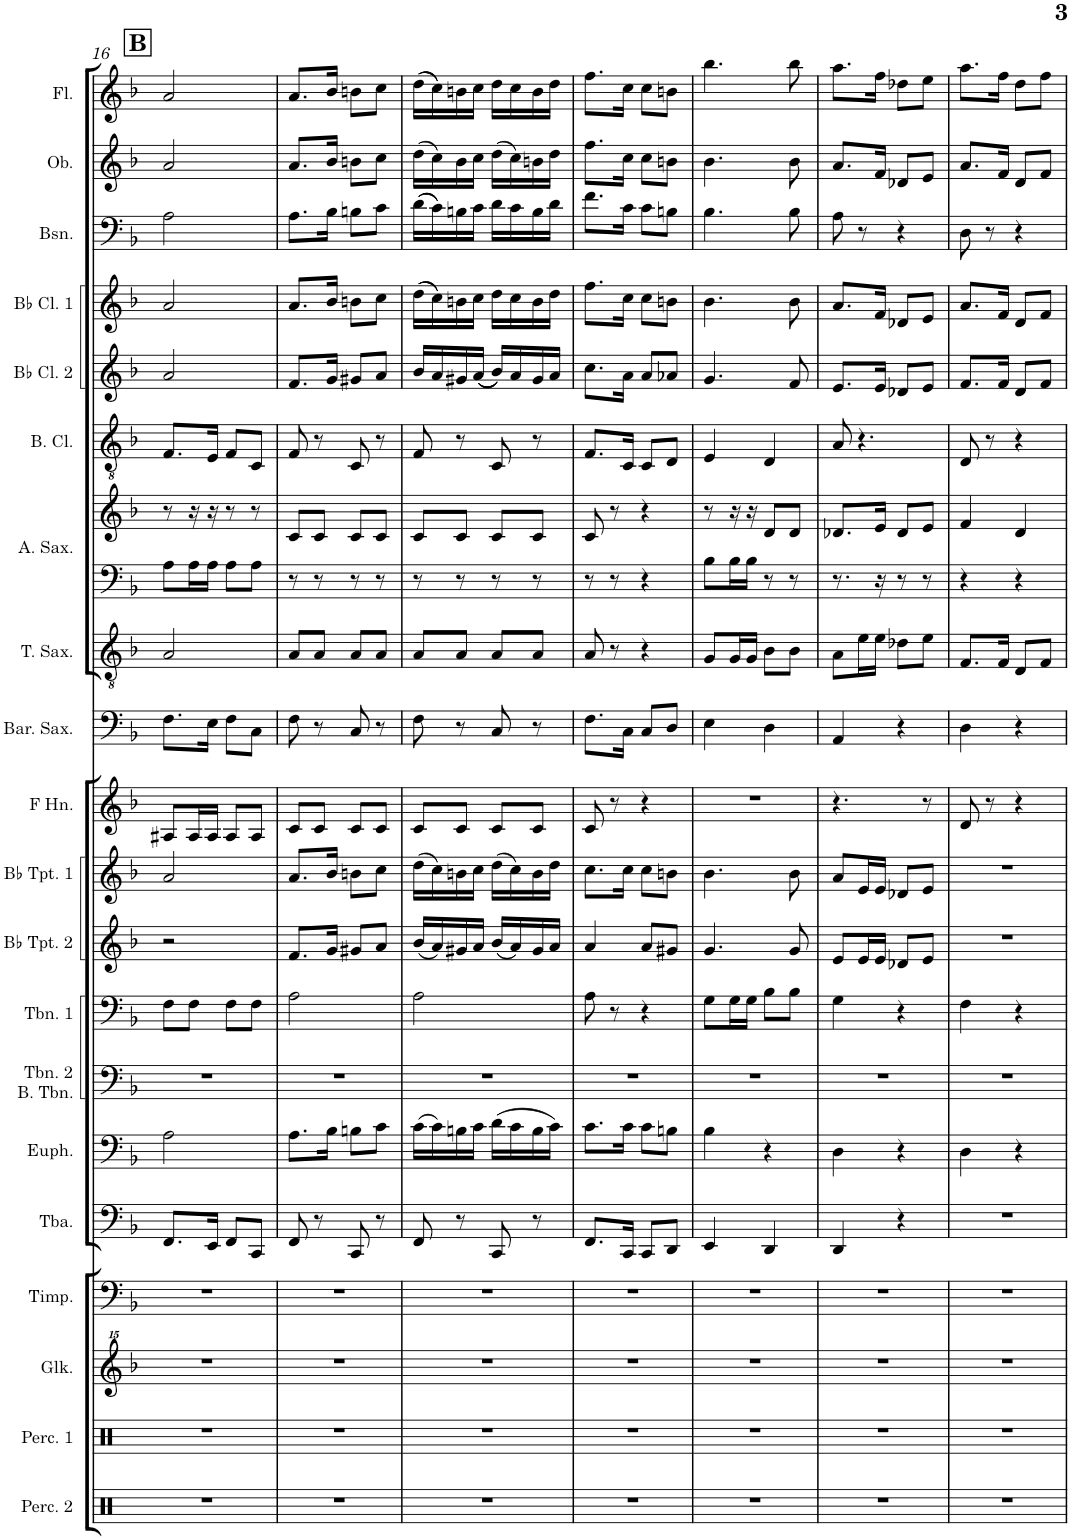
**kern	**kern	**kern	**kern	**kern	**kern	**kern	**kern	**kern	**kern	**kern	**kern	**kern	**kern	**kern	**kern	**kern	**kern	**kern	**kern	**kern
*part20	*part19	*part18	*part17	*part16	*part15	*part14	*part13	*part12	*part11	*part10	*part9	*part8	*part7	*part7	*part6	*part5	*part4	*part3	*part2	*part1
*staff21	*staff20	*staff19	*staff18	*staff17	*staff16	*staff15	*staff14	*staff13	*staff12	*staff11	*staff10	*staff9	*staff8	*staff7	*staff6	*staff5	*staff4	*staff3	*staff2	*staff1
*I"Percussion 2	*I"Percussion 1	*I"Glockenspiel	*I"Timpani	*I"Tuba	*I"Euphonium	*I"Trombone 2 Bass Trombone	*I"Trombone 1	*I"Bb Trumpet 2	*I"Bb Trumpet 1	*I"Horn in F	*I"Baritone Saxophone	*I"Tenor Saxophone	*I"Alto Saxophone	*	*I"Bass Clarinet	*I"Bb Clarinet 2	*I"Bb Clarinet 1	*I"Bassoon	*I"Oboe	*I"Flute
*I'Perc. 2	*I'Perc. 1	*I'Glk.	*I'Timp.	*I'Tba.	*I'Euph.	*I'Tbn. 2 B. Tbn.	*I'Tbn. 1	*I'Bb Tpt. 2	*I'Bb Tpt. 1	*	*I'Bar. Sax.	*I'T. Sax.	*I'A. Sax.	*	*I'B. Cl.	*I'Bb Cl. 2	*I'Bb Cl. 1	*I'Bsn.	*I'Ob.	*I'Fl.
!!LO:PB:g=z
*clefX	*clefX	*clefG^^2	*clefF4	*clefF4	*clefF4	*clefF4	*clefF4	*clefG2	*clefG2	*clefG2	*clefF4	*clefGv2	*clefF4	*clefG2	*clefGv2	*clefG2	*clefG2	*clefF4	*clefG2	*clefG2
*	*	*	*	*	*	*	*	*ITrd1c2	*ITrd1c2	*ITrd4c7	*ITrd12c21	*ITrd8c14	*ITrd5c9	*ITrd5c9	*ITrd8c14	*ITrd1c2	*ITrd1c2	*	*	*
*k[]	*k[]	*k[b-]	*k[b-]	*k[b-]	*k[b-]	*k[b-]	*k[b-]	*k[b-]	*k[b-]	*k[b-]	*k[b-]	*k[b-]	*k[b-]	*k[b-]	*k[b-]	*k[b-]	*k[b-]	*k[b-]	*k[b-]	*k[b-]
*M2/4	*M2/4	*M2/4	*M2/4	*M2/4	*M2/4	*M2/4	*M2/4	*M2/4	*M2/4	*M2/4	*M2/4	*M2/4	*M2/4	*M2/4	*M2/4	*M2/4	*M2/4	*M2/4	*M2/4	*M2/4
!!LO:REH:place=s1:a:B:cj:fs=14:t=B
=16	=16	=16	=16	=16	=16	=16	=16	=16	=16	=16	=16	=16	=16	=16	=16	=16	=16	=16	=16	=16
2r	2r	2r	2r	8.FF/L	2A\	2r	8F\L	2r	2a/	8A#X/L	8.F\L	2A/	8A\L	8r	8.F/L	2a/	2a/	2A\	2a/	2a/
.	.	.	.	.	.	.	8F\J	.	.	16A#/L	.	.	16A\L	16r	.	.	.	.	.	.
.	.	.	.	16EE/Jk	.	.	.	.	.	16A#/JJ	16E\Jk	.	16A\JJ	16r	16E/Jk	.	.	.	.	.
.	.	.	.	8FF/L	.	.	8F\L	.	.	8A#/L	8F\L	.	8A\L	8r	8F/L	.	.	.	.	.
.	.	.	.	8CC/J	.	.	8F\J	.	.	8A#/J	8C\J	.	8A\J	8r	8C/J	.	.	.	.	.
=17	=17	=17	=17	=17	=17	=17	=17	=17	=17	=17	=17	=17	=17	=17	=17	=17	=17	=17	=17	=17
2r	2r	2r	2r	8FF/	8.A\L	2r	2A\	8.f/L	8.a/L	8c/L	8F\	8A/L	8r	8c/L	8F/	8.f/L	8.a/L	8.A\L	8.a/L	8.a/L
.	.	.	.	8r	.	.	.	.	.	8c/J	8r	8A/J	8r	8c/J	8r	.	.	.	.	.
.	.	.	.	.	16B-\Jk	.	.	16g/Jk	16b-/Jk	.	.	.	.	.	.	16g/Jk	16b-/Jk	16B-\Jk	16b-/Jk	16b-/Jk
.	.	.	.	8CC/	8Bn\L	.	.	8g#X/L	8bn\L	8c/L	8C/	8A/L	8r	8c/L	8C/	8g#X/L	8bn\L	8Bn\L	8bn\L	8bn\L
.	.	.	.	8r	8c\J	.	.	8a/J	8cc\J	8c/J	8r	8A/J	8r	8c/J	8r	8a/J	8cc\J	8c\J	8cc\J	8cc\J
=18	=18	=18	=18	=18	=18	=18	=18	=18	=18	=18	=18	=18	=18	=18	=18	=18	=18	=18	=18	=18
2r	2r	2r	2r	8FF/	(16c\LL	2r	2A\	(16b-/LL	(16dd\LL	8c/L	8F\	8A/L	8r	8c/L	8F/	16b-/LL	((16dd\LL	((16d\LL	(16dd\LL	((16dd\LL
.	.	.	.	.	16c\)	.	.	16a/)	16cc\)	.	.	.	.	.	.	16a/	16cc\))	16c\))	16cc\)	16cc\))
.	.	.	.	8r	16Bn\	.	.	16g#X/	16bn\	8c/J	8r	8A/J	8r	8c/J	8r	16g#X/	16bn\	16Bn\	16b-\	16bn\
.	.	.	.	.	16c\JJ	.	.	16a/JJ	16cc\JJ	.	.	.	.	.	.	(((16a/JJ	16cc\JJ	16c\JJ	16cc\JJ	16cc\JJ
.	.	.	.	8CC/	(16d\LL	.	.	(16b-/LL	(16dd\LL	8c/L	8C/	8A/L	8r	8c/L	8C/	16b-/LL)))	16dd\LL	16d\LL	(16dd\LL	16dd\LL
.	.	.	.	.	16c\	.	.	16a/)	16cc\)	.	.	.	.	.	.	16a/	16cc\	16c\	16cc\)	16cc\
.	.	.	.	8r	16B\	.	.	16g#/	16b\	8c/J	8r	8A/J	8r	8c/J	8r	16g#/	16b\	16B\	16bn\	16b\
.	.	.	.	.	16c\JJ)	.	.	16a/JJ	16dd\JJ	.	.	.	.	.	.	16a/JJ	16dd\JJ	16d\JJ	16dd\JJ	16dd\JJ
=19	=19	=19	=19	=19	=19	=19	=19	=19	=19	=19	=19	=19	=19	=19	=19	=19	=19	=19	=19	=19
2r	2r	2r	2r	8.FF/L	8.c\L	2r	8A\	4a/	8.cc\L	8c/	8.F\L	8A/	8r	8c/	8.F/L	8.cc\L	8.ff\L	8.f\L	8.ff\L	8.ff\L
.	.	.	.	.	.	.	8r	.	.	8r	.	8r	8r	8r	.	.	.	.	.	.
.	.	.	.	16CC/Jk	16c\Jk	.	.	.	16cc\Jk	.	16C\Jk	.	.	.	16C/Jk	16a\Jk	16cc\Jk	16c\Jk	16cc\Jk	16cc\Jk
.	.	.	.	8CC/L	8c\L	.	4r	8a/L	8cc\L	4r	8C/L	4r	4r	4r	8C/L	8a/L	8cc\L	8c\L	8cc\L	8cc\L
.	.	.	.	8DD/J	8Bn\J	.	.	8g#X/J	8bn\J	.	8D/J	.	.	.	8D/J	8a-X/J	8bn\J	8Bn\J	8bn\J	8bn\J
=20	=20	=20	=20	=20	=20	=20	=20	=20	=20	=20	=20	=20	=20	=20	=20	=20	=20	=20	=20	=20
2r	2r	2r	2r	4EE/	4B-\	2r	8G\L	4.g/	4.b-\	2r	4E\	8G/L	8B-\L	8r	4E/	4.g/	4.b-\	4.B-\	4.b-\	4.bb-\
.	.	.	.	.	.	.	16G\L	.	.	.	.	16G/L	16B-\L	16r	.	.	.	.	.	.
.	.	.	.	.	.	.	16G\JJ	.	.	.	.	16G/JJ	16B-\JJ	16r	.	.	.	.	.	.
.	.	.	.	4DD/	4r	.	8B-\L	.	.	.	4D\	8B-\L	8r	8d/L	4D/	.	.	.	.	.
.	.	.	.	.	.	.	8B-\J	8g/	8b-\	.	.	8B-\J	8r	8d/J	.	8f/	8b-\	8B-\	8b-\	8bb-\
=21	=21	=21	=21	=21	=21	=21	=21	=21	=21	=21	=21	=21	=21	=21	=21	=21	=21	=21	=21	=21
2r	2r	2r	2r	4DD/	4D\	2r	4G\	8e/L	8a/L	4.r	4AA/	8A\L	8.r	8.d-X/L	8A/	8.e/L	8.a/L	8A\	8.a/L	8.aa\L
.	.	.	.	.	.	.	.	16e/L	16e/L	.	.	16e\L	.	.	4.r	.	.	8r	.	.
.	.	.	.	.	.	.	.	16e/JJ	16e/JJ	.	.	16e\JJ	16r	16e/Jk	.	16e/Jk	16f/Jk	.	16f/Jk	16ff\Jk
.	.	.	.	4r	4r	.	4r	8d-X/L	8d-X/L	.	4r	8d-X\L	8r	8d-/L	.	8d-X/L	8d-X/L	4r	8d-X/L	8dd-X\L
.	.	.	.	.	.	.	.	8e/J	8e/J	8r	.	8e\J	8r	8e/J	.	8e/J	8e/J	.	8e/J	8ee\J
=22	=22	=22	=22	=22	=22	=22	=22	=22	=22	=22	=22	=22	=22	=22	=22	=22	=22	=22	=22	=22
2r	2r	2r	2r	2r	4D\	2r	4F\	2r	2r	8d/	4D\	8.F/L	4r	4f/	8D/	8.f/L	8.a/L	8D\	8.a/L	8.aa\L
.	.	.	.	.	.	.	.	.	.	8r	.	.	.	.	8r	.	.	8r	.	.
.	.	.	.	.	.	.	.	.	.	.	.	16F/Jk	.	.	.	16f/Jk	16f/Jk	.	16f/Jk	16ff\Jk
.	.	.	.	.	4r	.	4r	.	.	4r	4r	8D/L	4r	4d/	4r	8d/L	8d/L	4r	8d/L	8dd\L
.	.	.	.	.	.	.	.	.	.	.	.	8F/J	.	.	.	8f/J	8f/J	.	8f/J	8ff\J
=	=	=	=	=	=	=	=	=	=	=	=	=	=	=	=	=	=	=	=	=
*-	*-	*-	*-	*-	*-	*-	*-	*-	*-	*-	*-	*-	*-	*-	*-	*-	*-	*-	*-	*-
